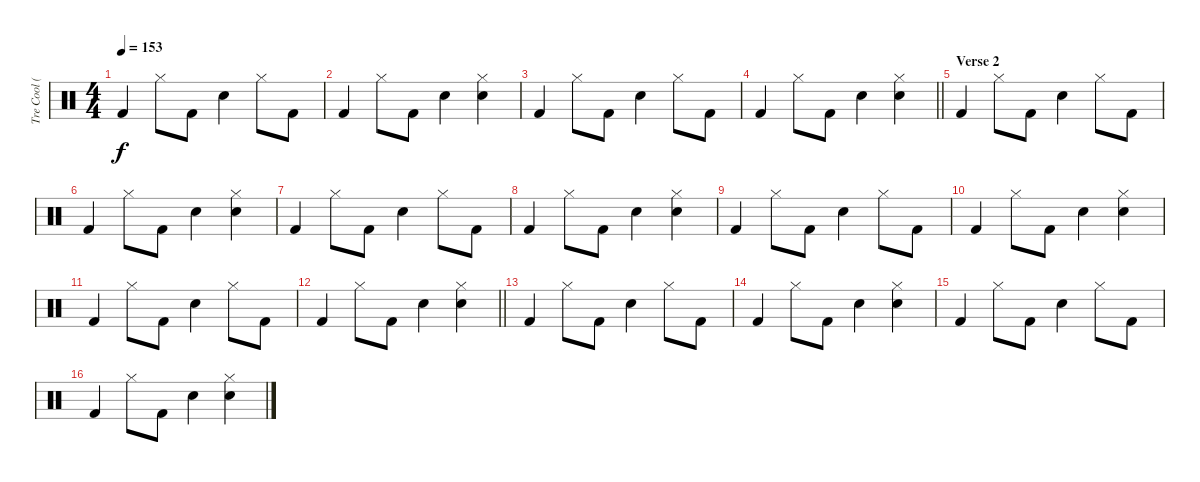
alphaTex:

\track ("Tre Cool (Drums)" "Tre Cool (") {instrument percussion}
\staff {score}
\articulation defaults
\ts (4 4)
\tempo 153
\clef neutral
\ks c "Kick (hit) 2".4{dy f} "Hi-Hat (closed)".8 "Kick (hit) 2".8 "Snare (hit) 2".4 "Hi-Hat (closed)".8 "Kick (hit) 2".8
|
"Kick (hit) 2".4 "Hi-Hat (closed)".8 "Kick (hit) 2".8 "Snare (hit) 2".4 ("Snare (hit) 2" "Hi-Hat (closed)").4 |
"Kick (hit) 2".4 "Hi-Hat (closed)".8 "Kick (hit) 2".8 "Snare (hit) 2".4 "Hi-Hat (closed)".8 "Kick (hit) 2".8 |
\barLineRight lightlight "Kick (hit) 2".4 "Hi-Hat (closed)".8 "Kick (hit) 2".8 "Snare (hit) 2".4
("Snare (hit) 2" "Hi-Hat (closed)").4 |
\section ("" "Verse 2")
"Kick (hit) 2".4 "Hi-Hat (closed)".8 "Kick (hit) 2".8 "Snare (hit) 2".4 "Hi-Hat (closed)".8 "Kick (hit) 2".8 |
"Kick (hit) 2".4 "Hi-Hat (closed)".8 "Kick (hit) 2".8 "Snare (hit) 2".4 ("Snare (hit) 2" "Hi-Hat (closed)").4 |
"Kick (hit) 2".4 "Hi-Hat (closed)".8 "Kick (hit) 2".8 "Snare (hit) 2".4 "Hi-Hat (closed)".8 "Kick (hit) 2".8 |
"Kick (hit) 2".4 "Hi-Hat (closed)".8 "Kick (hit) 2".8 "Snare (hit) 2".4 ("Snare (hit) 2" "Hi-Hat (closed)").4 |
"Kick (hit) 2".4 "Hi-Hat (closed)".8 "Kick (hit) 2".8 "Snare (hit) 2".4 "Hi-Hat (closed)".8 "Kick (hit) 2".8 |
"Kick (hit) 2".4 "Hi-Hat (closed)".8 "Kick (hit) 2".8 "Snare (hit) 2".4 ("Snare (hit) 2" "Hi-Hat (closed)").4 |
"Kick (hit) 2".4 "Hi-Hat (closed)".8 "Kick (hit) 2".8 "Snare (hit) 2".4 "Hi-Hat (closed)".8 "Kick (hit) 2".8 |
\barLineRight lightlight "Kick (hit) 2".4 "Hi-Hat (closed)".8 "Kick (hit) 2".8 "Snare (hit) 2".4
("Snare (hit) 2" "Hi-Hat (closed)").4 |
"Kick (hit) 2".4 "Hi-Hat (closed)".8 "Kick (hit) 2".8 "Snare (hit) 2".4 "Hi-Hat (closed)".8 "Kick (hit) 2".8 |
"Kick (hit) 2".4 "Hi-Hat (closed)".8 "Kick (hit) 2".8 "Snare (hit) 2".4 ("Snare (hit) 2" "Hi-Hat (closed)").4 |
"Kick (hit) 2".4 "Hi-Hat (closed)".8 "Kick (hit) 2".8 "Snare (hit) 2".4 "Hi-Hat (closed)".8 "Kick (hit) 2".8 |
"Kick (hit) 2".4 "Hi-Hat (closed)".8 "Kick (hit) 2".8 "Snare (hit) 2".4 ("Snare (hit) 2" "Hi-Hat (closed)").4
